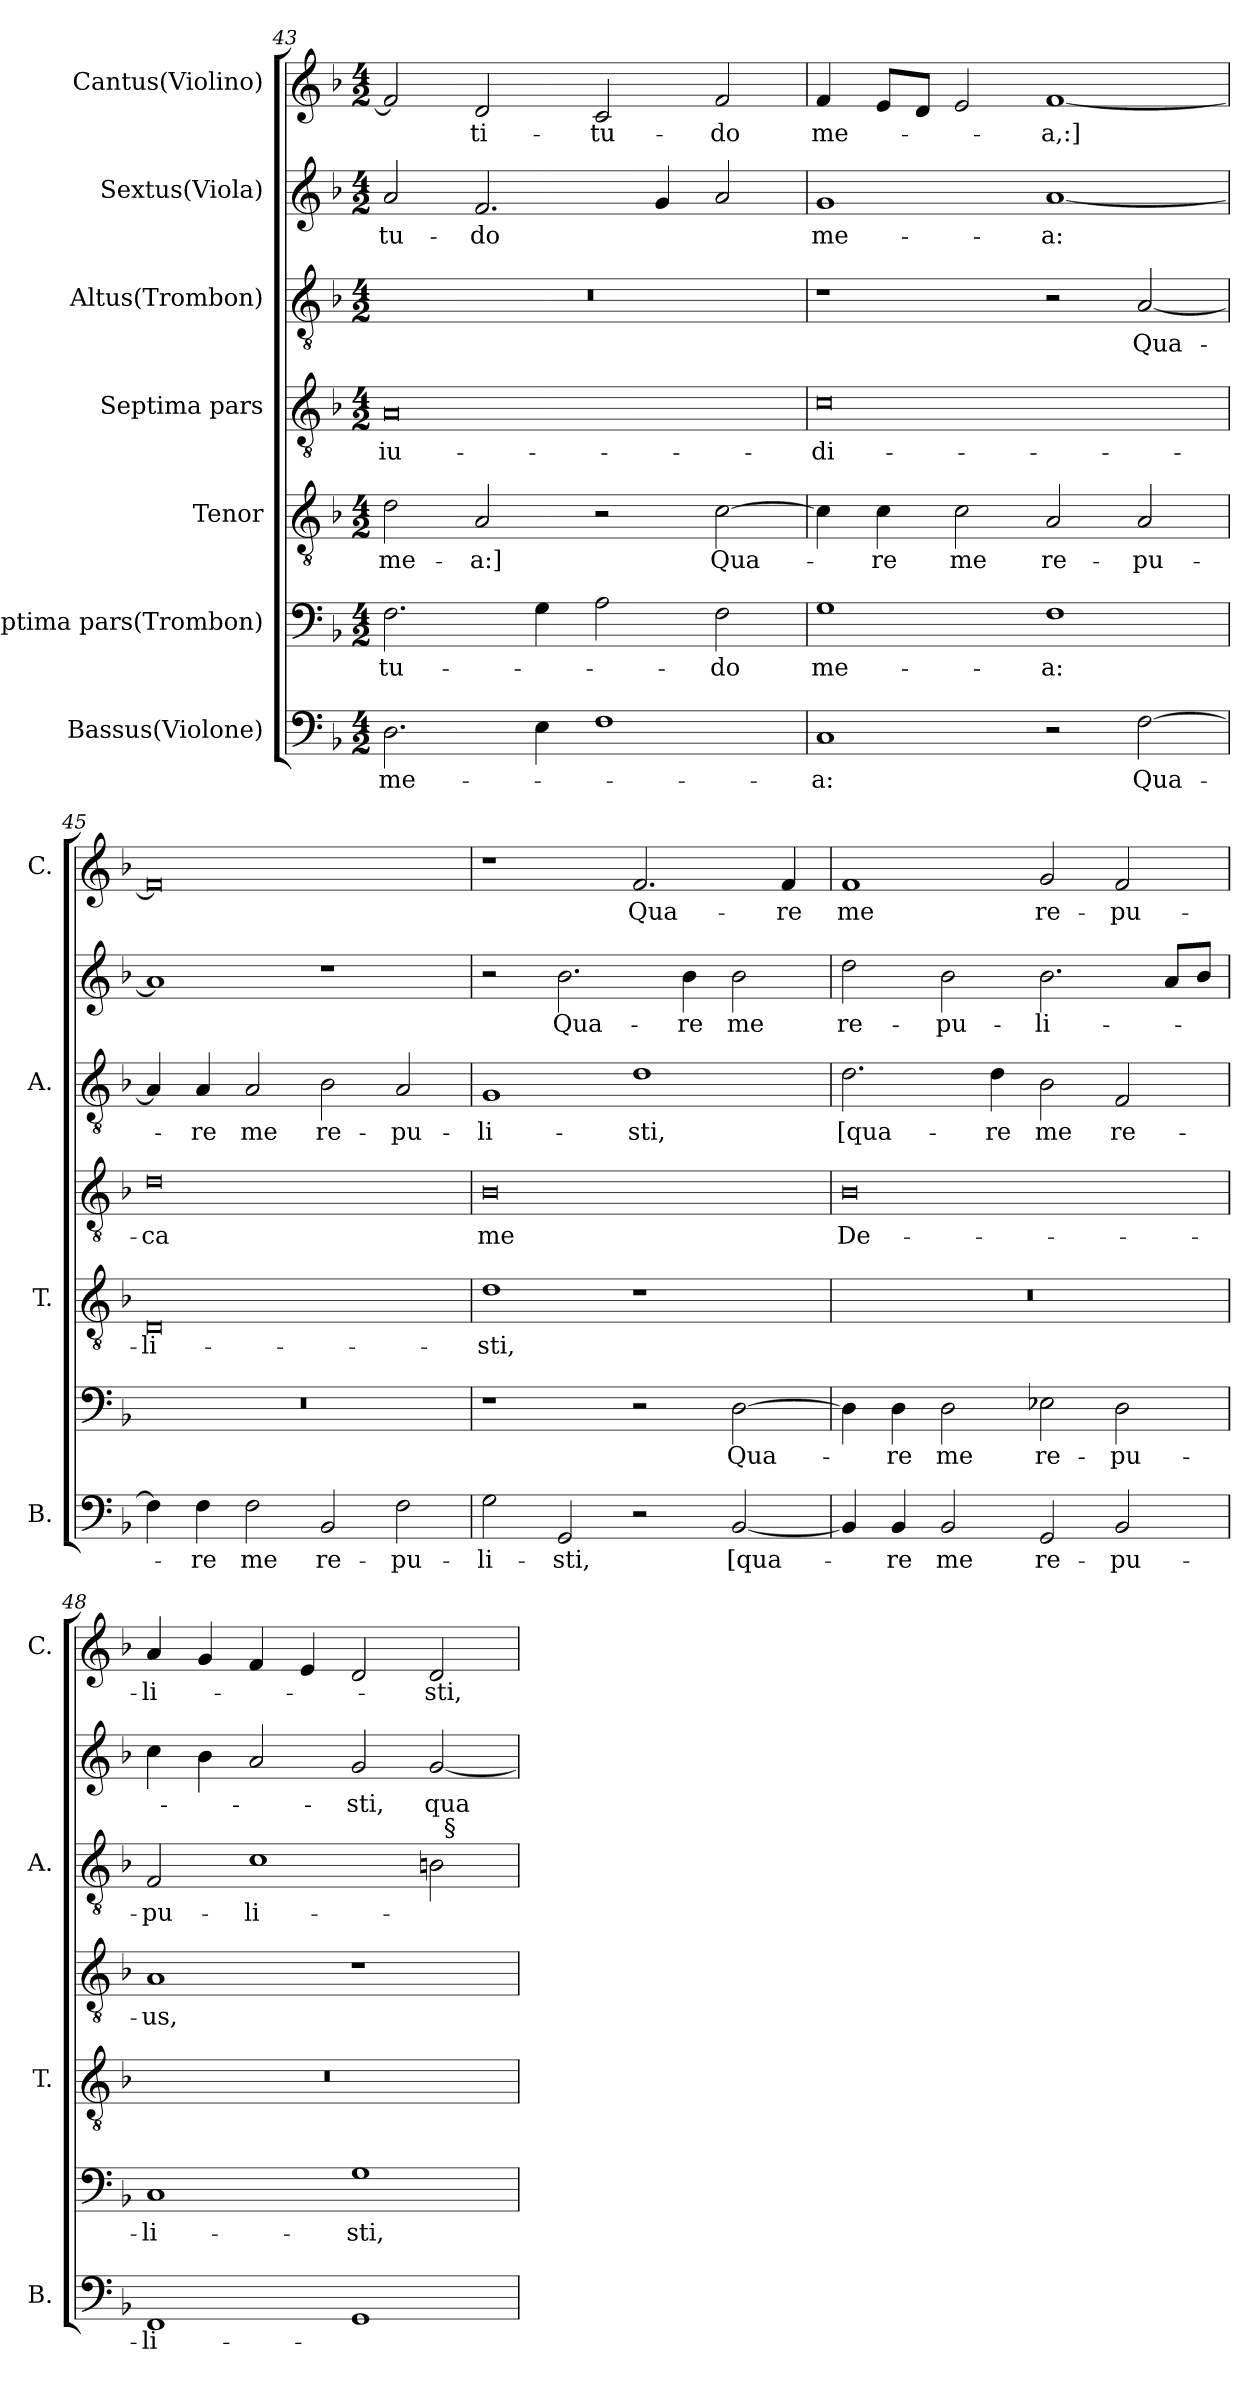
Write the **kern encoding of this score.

**kern	**text	**kern	**text	**kern	**text	**kern	**text	**kern	**text	**kern	**text	**kern	**text
*part7	*part7	*part6	*part6	*part5	*part5	*part4	*part4	*part3	*part3	*part2	*part2	*part1	*part1
*staff7	*staff7	*staff6	*staff6	*staff5	*staff5	*staff4	*staff4	*staff3	*staff3	*staff2	*staff2	*staff1	*staff1
*I"Bassus(Violone)	*	*I"Septima pars(Trombon)	*	*I"Tenor	*	*I"Septima pars	*	*I"Altus(Trombon)	*	*I"Sextus(Viola)	*	*I"Cantus(Violino)	*
*I'B.	*	*	*	*I'T.	*	*	*	*I'A.	*	*	*	*I'C.	*
*clefF4	*	*clefF4	*	*clefGv2	*	*clefGv2	*	*clefGv2	*	*clefG2	*	*clefG2	*
*	*	*	*	*ITrd7c12	*	*ITrd7c12	*	*ITrd7c12	*	*	*	*	*
*k[b-]	*	*k[b-]	*	*k[b-]	*	*k[b-]	*	*k[b-]	*	*k[b-]	*	*k[b-]	*
*F:	*	*F:	*	*F:	*	*F:	*	*F:	*	*F:	*	*F:	*
*M4/2	*	*M4/2	*	*M4/2	*	*M4/2	*	*M4/2	*	*M4/2	*	*M4/2	*
=43	=43	=43	=43	=43	=43	=43	=43	=43	=43	=43	=43	=43	=43
!	!LO:LY:b	!	!LO:LY:b	!	!LO:LY:b	!	!LO:LY:b	!LO:N:vis=1	!	!	!LO:LY:b	!	!
2.D\	me-	2.F\	-tu-	2D\	me-	0AA	iu-	0r	.	2a/	-tu-	2f/]	.
!	!	!	!	!	!LO:LY:b	!	!	!	!	!	!LO:LY:b	!	!LO:LY:b
.	.	.	.	2AA/	-a:]	.	.	.	.	2.f/	-do	2d/	-ti-
4E\	.	4G\	.	.	.	.	.	.	.	.	.	.	.
!	!	!	!	!	!	!	!	!	!	!	!	!	!LO:LY:b
1F	.	2A\	.	2r	.	.	.	.	.	.	.	2c/	-tu-
.	.	.	.	.	.	.	.	.	.	4g/	.	.	.
!	!	!	!LO:LY:b	!	!LO:LY:b	!	!	!	!	!	!	!	!LO:LY:b
.	.	2F\	-do	[>2C\	Qua-	.	.	.	.	2a/	.	2f/	-do
=44	=44	=44	=44	=44	=44	=44	=44	=44	=44	=44	=44	=44	=44
!	!LO:LY:b	!	!LO:LY:b	!	!	!	!LO:LY:b	!	!	!	!LO:LY:b	!	!LO:LY:b
1C	-a:	1G	me-	4C\]	.	0C	-di-	1r	.	1g	me-	4f/	me-
!	!	!	!	!	!LO:LY:b	!	!	!	!	!	!	!	!
.	.	.	.	4C\	-re	.	.	.	.	.	.	8e/L	.
.	.	.	.	.	.	.	.	.	.	.	.	8d/J	.
!	!	!	!	!	!LO:LY:b	!	!	!	!	!	!	!	!
.	.	.	.	2C\	me	.	.	.	.	.	.	2e/	.
!	!	!	!LO:LY:b	!	!LO:LY:b	!	!	!	!	!	!LO:LY:b	!	!LO:LY:b
2r	.	1F	-a:	2AA/	re-	.	.	2r	.	[<1a	-a:	[<1f	-a,:]
!	!LO:LY:b	!	!	!	!LO:LY:b	!	!	!	!LO:LY:b	!	!	!	!
[>2F\	Qua-	.	.	2AA/	-pu-	.	.	[<2AA/	Qua-	.	.	.	.
=45	=45	=45	=45	=45	=45	=45	=45	=45	=45	=45	=45	=45	=45
!	!	!LO:N:vis=1	!	!	!LO:LY:b	!	!LO:LY:b	!	!	!	!	!	!
4F\]	.	0r	.	0DD	-li-	0D	-ca	4AA/]	.	1a]	.	0f]	.
!	!LO:LY:b	!	!	!	!	!	!	!	!LO:LY:b	!	!	!	!
4F\	-re	.	.	.	.	.	.	4AA/	-re	.	.	.	.
!	!LO:LY:b	!	!	!	!	!	!	!	!LO:LY:b	!	!	!	!
2F\	me	.	.	.	.	.	.	2AA/	me	.	.	.	.
!	!LO:LY:b	!	!	!	!	!	!	!	!LO:LY:b	!	!	!	!
2BB-/	re-	.	.	.	.	.	.	2BB-\	re-	1r	.	.	.
!	!LO:LY:b	!	!	!	!	!	!	!	!LO:LY:b	!	!	!	!
2F\	-pu-	.	.	.	.	.	.	2AA/	-pu-	.	.	.	.
!!LO:LB:g=z
=46	=46	=46	=46	=46	=46	=46	=46	=46	=46	=46	=46	=46	=46
!	!LO:LY:b	!	!	!	!LO:LY:b	!	!LO:LY:b	!	!LO:LY:b	!	!	!	!
2G\	-li-	1r	.	1D	-sti,	0BB-	me	1GG	-li-	2r	.	1r	.
!	!LO:LY:b	!	!	!	!	!	!	!	!	!	!LO:LY:b	!	!
2GG/	-sti,	.	.	.	.	.	.	.	.	2.b-\	Qua-	.	.
!	!	!	!	!	!	!	!	!	!LO:LY:b	!	!	!	!LO:LY:b
2r	.	2r	.	1r	.	.	.	1D	-sti,	.	.	2.f/	Qua-
!	!	!	!	!	!	!	!	!	!	!	!LO:LY:b	!	!
.	.	.	.	.	.	.	.	.	.	4b-\	-re	.	.
!	!LO:LY:b	!	!LO:LY:b	!	!	!	!	!	!	!	!LO:LY:b	!	!
[<2BB-/	[qua-	[>2D\	Qua-	.	.	.	.	.	.	2b-\	me	.	.
!	!	!	!	!	!	!	!	!	!	!	!	!	!LO:LY:b
.	.	.	.	.	.	.	.	.	.	.	.	4f/	-re
=47	=47	=47	=47	=47	=47	=47	=47	=47	=47	=47	=47	=47	=47
!	!	!	!	!LO:N:vis=1	!	!	!LO:LY:b	!	!LO:LY:b	!	!LO:LY:b	!	!LO:LY:b
4BB-/]	.	4D\]	.	0r	.	0BB-	De-	2.D\	[qua-	2dd\	re-	1f	me
!	!LO:LY:b	!	!LO:LY:b	!	!	!	!	!	!	!	!	!	!
4BB-/	-re	4D\	-re	.	.	.	.	.	.	.	.	.	.
!	!LO:LY:b	!	!LO:LY:b	!	!	!	!	!	!	!	!LO:LY:b	!	!
2BB-/	me	2D\	me	.	.	.	.	.	.	2b-\	-pu-	.	.
!	!	!	!	!	!	!	!	!	!LO:LY:b	!	!	!	!
.	.	.	.	.	.	.	.	4D\	-re	.	.	.	.
!	!LO:LY:b	!	!LO:LY:b	!	!	!	!	!	!LO:LY:b	!	!LO:LY:b	!	!LO:LY:b
2GG/	re-	2E-X\	re-	.	.	.	.	2BB-\	me	2.b-\	-li-	2g/	re-
!	!LO:LY:b	!	!LO:LY:b	!	!	!	!	!	!LO:LY:b	!	!	!	!LO:LY:b
2BB-/	-pu-	2D\	-pu-	.	.	.	.	2FF/	re-	.	.	2f/	-pu-
.	.	.	.	.	.	.	.	.	.	8a/L	.	.	.
.	.	.	.	.	.	.	.	.	.	8b-/J	.	.	.
=48	=48	=48	=48	=48	=48	=48	=48	=48	=48	=48	=48	=48	=48
!	!LO:LY:b	!	!LO:LY:b	!LO:N:vis=1	!	!	!LO:LY:b	!	!LO:LY:b	!	!	!	!LO:LY:b
*	*	*	*	*	*	*	*	*^	*	*	*	*	*
1FF	-li-	1C	-li-	0r	.	1AA	-us,	2FF/	1ryy	-pu-	4cc\	.	4a/	-li-
.	.	.	.	.	.	.	.	.	.	.	4b-\	.	4g/	.
!	!	!	!	!	!	!	!	!	!	!LO:LY:b	!	!	!	!
.	.	.	.	.	.	.	.	1C	.	-li-	2a/	.	4f/	.
.	.	.	.	.	.	.	.	.	.	.	.	.	4e/	.
!	!	!	!LO:LY:b	!	!	!	!	!	!	!	!	!LO:LY:b	!	!
1GG	.	1G	-sti,	.	.	1r	.	.	2ryy	.	2g/	-sti,	2d/	.
!	!	!	!	!	!	!	!	!	!	!	!	!LO:LY:b	!	!LO:LY:b
.	.	.	.	.	.	.	.	2BB\	32ryy	.	[<2g/	qua-	2d/	-sti,
!	!	!	!	!	!	!	!	!	!LO:TX:a:t=§	!	!	!	!	!
.	.	.	.	.	.	.	.	.	4...ryy	.	.	.	.	.
*	*	*	*	*	*	*	*	*v	*v	*	*	*	*	*
=	=	=	=	=	=	=	=	=	=	=	=	=	=
*-	*-	*-	*-	*-	*-	*-	*-	*-	*-	*-	*-	*-	*-
